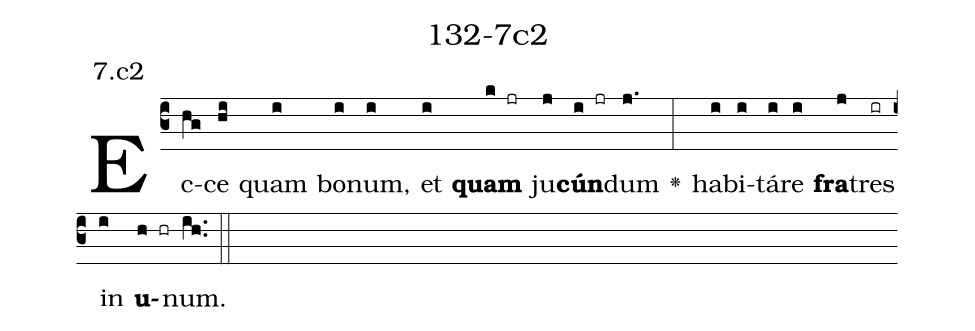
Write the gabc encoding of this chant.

name: 132-7c2;
annotation: 7.c2;
%%
(c3)Ec(hg)ce(hi) quam(i) bo(i)num,(i) et(i) <b>quam</b>(k jr) ju(j)<b>cún</b>(i jr)dum(j.) <v>\greheightstar</v>(:) ha(i)bi(i)tá(i)re(i) <b>fra</b>(j)tres(ir) in(i) <b>u</b>(h hr)num.(ih..) (::)


%E(i) u(i) o(j) u(i) a(h) e.(ih..) (::)
